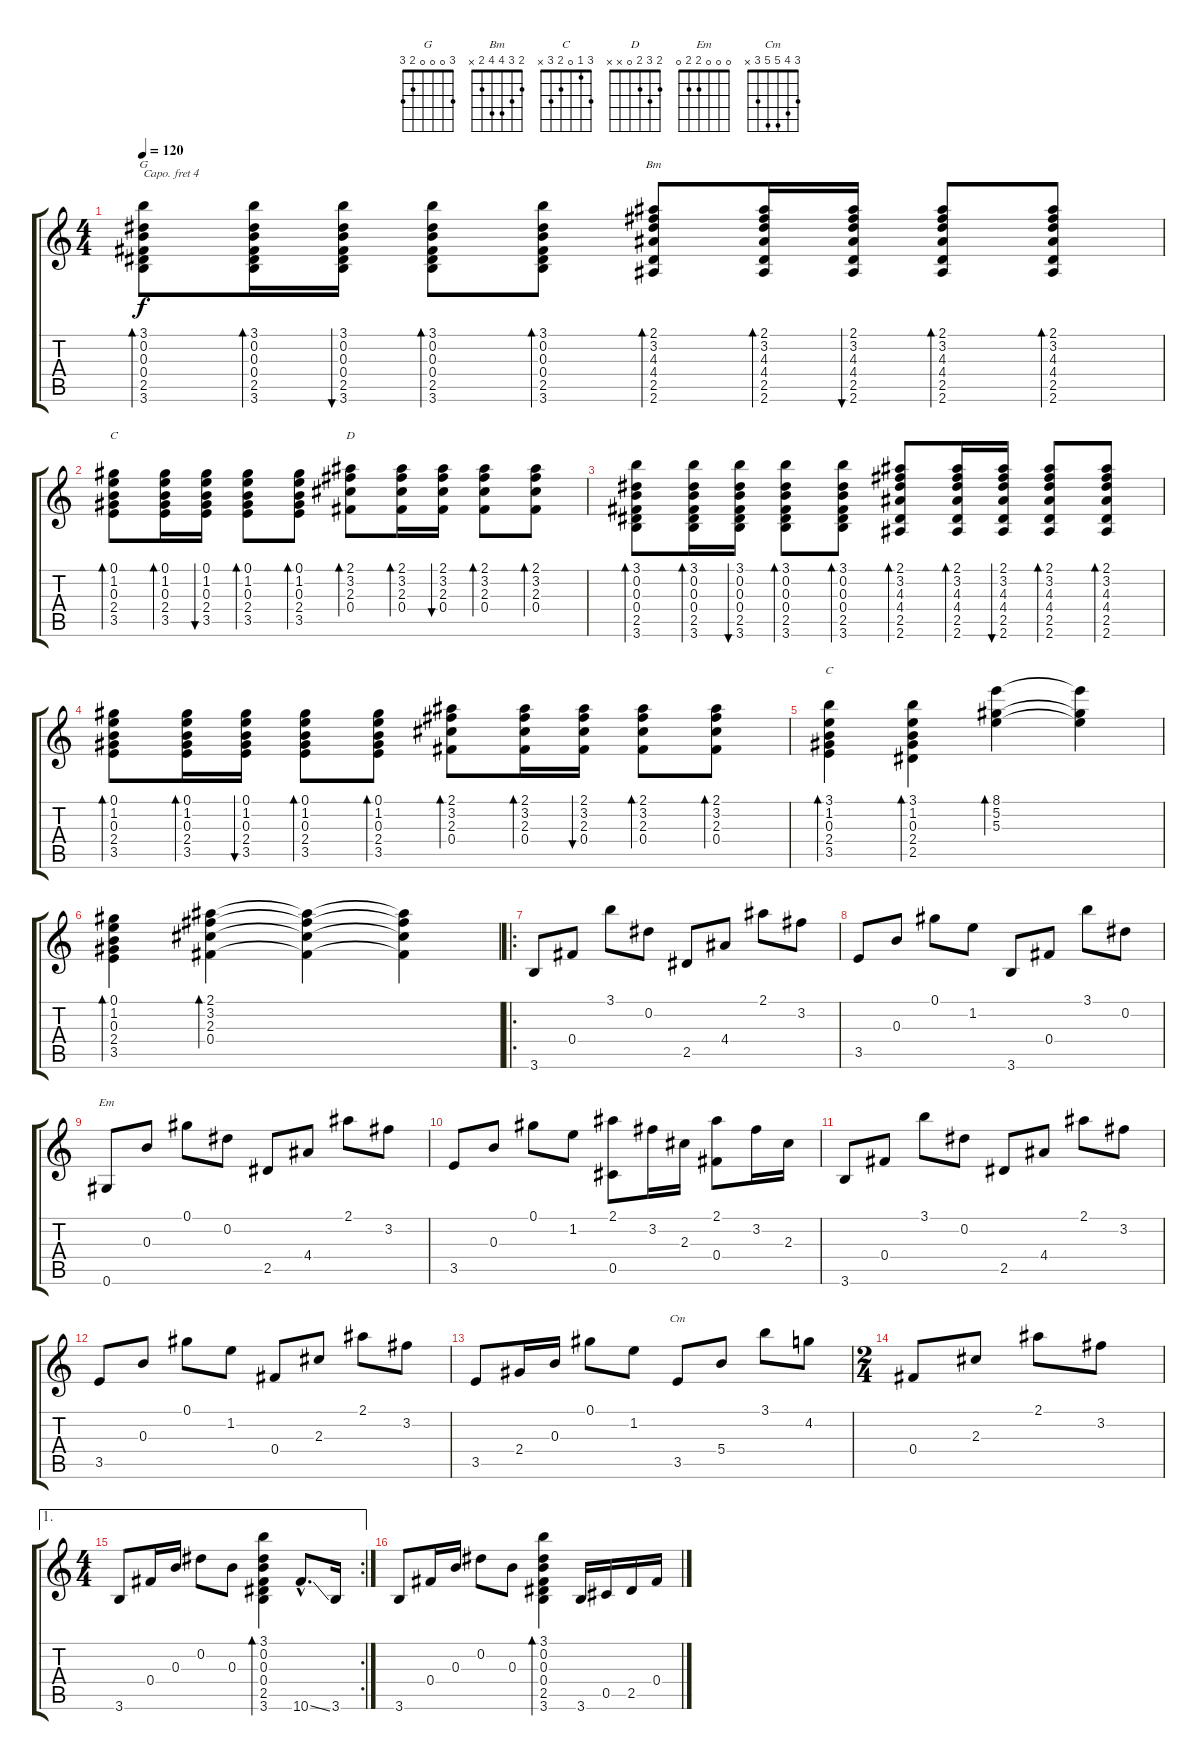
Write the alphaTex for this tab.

\track "" {instrument acousticguitarnylon}
\staff {score tabs}
\capo 4
\tuning (E4 B3 G3 D3 A2 E2) {hide}
\chord ("G" 3 0 0 0 2 3)
\chord ("Bm" 2 3 4 4 2 x)
\chord ("C" 0 1 0 2 3 x)
\chord ("D" 2 3 2 0 x x)
\chord ("C" 3 1 0 2 3 x)
\chord ("Em" 0 0 0 2 2 0)
\chord ("Cm" 3 4 5 5 3 x)
\ts (4 4)
\tempo 120
\clef g2
\ks c
(3.1 0.2 0.3 0.4 2.5 3.6).8{bd 120 ch "G" dy f instrument acousticguitarnylon} (3.1 0.2 0.3 0.4 2.5 3.6).16{bd 60} (3.1 0.2 0.3 0.4 2.5 3.6).16{bu 60} (3.1 0.2 0.3 0.4 2.5 3.6).8{bd 120} (3.1 0.2 0.3 0.4 2.5 3.6).8{bd 120} (2.1 3.2 4.3 4.4 2.5 2.6).8{bd 120 ch "Bm"} (2.1 3.2 4.3 4.4 2.5 2.6).16{bd 60} (2.1 3.2 4.3 4.4 2.5 2.6).16{bu 60} (2.1 3.2 4.3 4.4 2.5 2.6).8{bd 120} (2.1 3.2 4.3 4.4 2.5 2.6).8{bd 120} |
(0.1 1.2 0.3 2.4 3.5).8{bd 120 ch "C"} (0.1 1.2 0.3 2.4 3.5).16{bd 60} (0.1 1.2 0.3 2.4 3.5).16{bu 60} (0.1 1.2 0.3 2.4 3.5).8{bd 120} (0.1 1.2 0.3 2.4 3.5).8{bd 120} (2.1 3.2 2.3 0.4).8{bd 120 ch "D"} (2.1 3.2 2.3 0.4).16{bd 60} (2.1 3.2 2.3 0.4).16{bu 60} (2.1 3.2 2.3 0.4).8{bd 120} (2.1 3.2 2.3 0.4).8{bd 120} |
(3.1 0.2 0.3 0.4 2.5 3.6).8{bd 120} (3.1 0.2 0.3 0.4 2.5 3.6).16{bd 60} (3.1 0.2 0.3 0.4 2.5 3.6).16{bu 60} (3.1 0.2 0.3 0.4 2.5 3.6).8{bd 120} (3.1 0.2 0.3 0.4 2.5 3.6).8{bd 120} (2.1 3.2 4.3 4.4 2.5 2.6).8{bd 120} (2.1 3.2 4.3 4.4 2.5 2.6).16{bd 60} (2.1 3.2 4.3 4.4 2.5 2.6).16{bu 60} (2.1 3.2 4.3 4.4 2.5 2.6).8{bd 120} (2.1 3.2 4.3 4.4 2.5 2.6).8{bd 120} |
(0.1 1.2 0.3 2.4 3.5).8{bd 120} (0.1 1.2 0.3 2.4 3.5).16{bd 60} (0.1 1.2 0.3 2.4 3.5).16{bu 60} (0.1 1.2 0.3 2.4 3.5).8{bd 120} (0.1 1.2 0.3 2.4 3.5).8{bd 120} (2.1 3.2 2.3 0.4).8{bd 120} (2.1 3.2 2.3 0.4).16{bd 60} (2.1 3.2 2.3 0.4).16{bu 60} (2.1 3.2 2.3 0.4).8{bd 120} (2.1 3.2 2.3 0.4).8{bd 120} |
(3.1 1.2 0.3 2.4 3.5).4{bd 480 ch "C"} (3.1 1.2 0.3 2.4 2.5).4{bd 480} (8.1 5.2 5.3).4{bd 480} (8.1{t} 5.2{t} 5.3{t}).4 |
(0.1 1.2 0.3 2.4 3.5).4{bd 240} (2.1 3.2 2.3 0.4).4{bd 480} (2.1{t} 3.2{t} 2.3{t} 0.4{t}).4 (2.1{t} 3.2{t} 2.3{t} 0.4{t}).4 |
\ro
3.6.8 0.4.8 3.1.8 0.2.8 2.5.8 4.4.8 2.1.8 3.2.8 |
3.5.8 0.3.8 0.1.8 1.2.8 3.6.8 0.4.8 3.1.8 0.2.8 |
0.6.8{ch "Em"} 0.3.8 0.1.8 0.2.8 2.5.8 4.4.8 2.1.8 3.2.8 |
3.5.8 0.3.8 0.1.8 1.2.8 (2.1 0.5).8 3.2.16 2.3.16 (2.1 0.4).8 3.2.16 2.3.16 |
3.6.8 0.4.8 3.1.8 0.2.8 2.5.8 4.4.8 2.1.8 3.2.8 |
3.5.8 0.3.8 0.1.8 1.2.8 0.4.8 2.3.8 2.1.8 3.2.8 |
3.5.8 2.4.16 0.3.16 0.1.8 1.2.8 3.5.8{ch "Cm"} 5.4.8 3.1.8 4.2.8 |
\ts (2 4)
0.4.8 2.3.8 2.1.8 3.2.8 |
\ae 1
\rc 2
\ts (4 4)
3.6.8 0.4.16 0.3.16 0.2.8 0.3.8 (3.1 0.2 0.3 0.4 2.5 3.6).4{bd 120} 10.6{ss hac}.8{d} 3.6.16 |
3.6.8 0.4.16 0.3.16 0.2.8 0.3.8 (3.1 0.2 0.3 0.4 2.5 3.6).4{bd 120} 3.6.16 0.5.16 2.5.16 0.4.16
